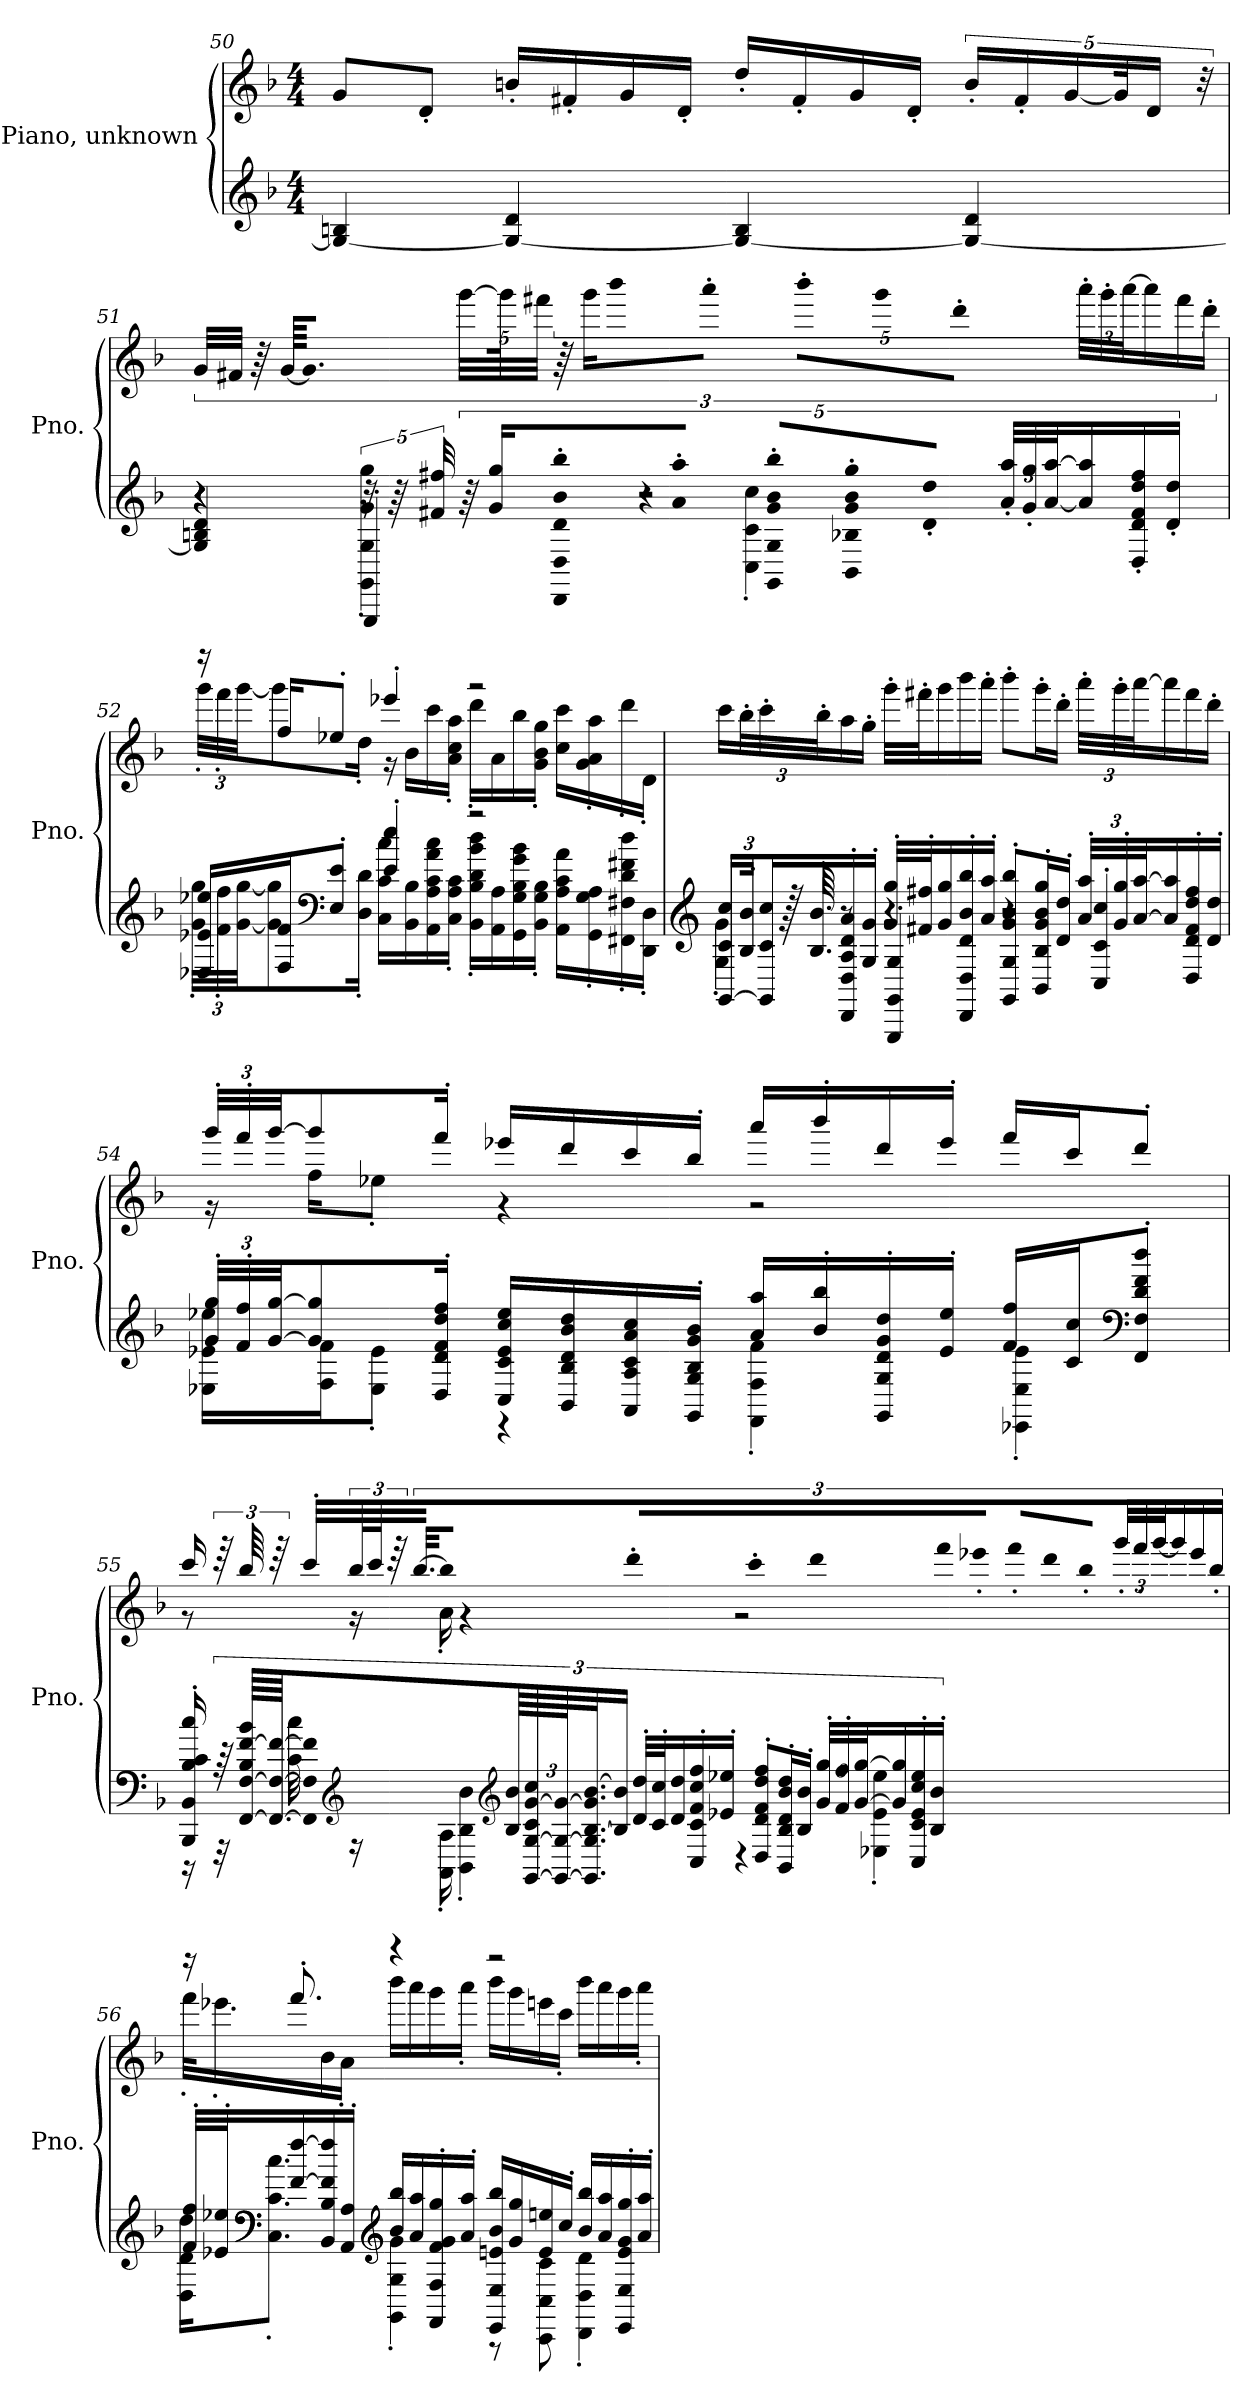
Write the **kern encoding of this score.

**kern	**kern
*part1	*part1
*staff2	*staff1
*I"Piano, unknown	*
*I'Pno.	*
*clefG2	*clefG2
*k[b-]	*k[b-]
*M4/4	*M4/4
=50	=50
4G/_ 4Bn/	8g/L
.	8d'/J
4G/_ 4d/	16bn'/LL
.	16f#X'/
.	16g/
.	16d'/JJ
4G/_ 4B/	16dd'/LL
.	16f#'/
.	16g/
.	16d'/JJ
4G/_ 4d/	20b'/LL
.	20f#'/
.	[20g/
.	40g/K]
.	20d/JJ
.	40r
!!LO:LB:g=z
=51	=51
*^	*
*	*^	*
4G/] 4Bn/ 4d/	4r	4r	48g/LLL
.	.	.	48f#X/JJJ
.	.	.	96r
.	.	.	[96g/KKKL
.	.	.	8.g/J]
40r	4GG\' 4G\' 4g\' 4gg\'	4GGG'/	[40ggg\LLL
80r	.	.	80ggg\K]
40f#X/ 40ff#X/	.	.	40fff#X\JJJ
80r	.	.	80r
20g/ 20gg/LL	.	.	20ggg\LL
16DD/' 16D/' 16d/' 16b-/' 16bb-/'	.	.	16bbb-\
16a/' 16aa/'JJ	.	.	16aaa'\JJ
8GG/' 8G/' 8g/' 8b-/' 8bb-/'L	4r	2r	8bbb-'\L
16BB-/' 16B-X/' 16g/' 16b-/' 16gg/'L	.	.	16ggg\L
16d/' 16dd/'JJ	.	.	16ddd'\JJ
*Xbrackettup	*	*	*Xbrackettup
48a/' 48aa/'LLL	4C\' 4c\' 4cc\'	.	48aaa'\LLL
48g/' 48gg/'	.	.	48ggg'\
[48a/ [48aa/J	.	.	[48aaa\J
16a/] 16aa/]	.	.	16aaa\]
16D/' 16d/' 16f#/' 16dd/' 16ff#/'	.	.	16fff#\
16d/' 16dd/'JJ	.	.	16ddd'\JJ
*	*v	*v	*
!!LO:LB:g=z
=52	=52	=52
*	*	*^
16E-X/ 16e-X/ 16ee-X/LL	48g\' 48gg\'LLL	16r	48ggg'\LLL
.	48f\' 48ff\'	.	48fff'\
.	[48g\ [48gg\JJ	.	[48ggg\JJ
16F/ 16f/J	8g\] 8gg\]	16ff/KL	8ggg\]
*clefF4	*	*	*
8E-/' 8e-/'J	.	8ee-X'/J	.
.	16D\' 16d\'Jk	.	16dd'\Jk
4e-/' 4ee-/'	16C\ 16c\ 16cc\LL	4eee-X'/	16r
.	16BB-\ 16B-\	.	16b-\LL
.	16AA\ 16A\ 16c\ 16a\ 16cc\	.	16ccc\
.	16C\' 16A\' 16c\'JJ	.	16a\' 16cc\' 16aa\'JJ
2r	16BB-\' 16B-\' 16d\' 16b-\' 16dd\'LL	2r	16ddd'\LL
.	16AA\ 16A\	.	16a\
.	16GG\ 16G\ 16B-\ 16g\ 16b-\	.	16bb-\
.	16BB-\' 16G\' 16B-\'JJ	.	16g\' 16b-\' 16gg\'JJ
.	16AA\ 16A\ 16c\ 16a\LL	.	16cc\ 16ccc\LL
.	16GG\' 16G\' 16A\'	.	16g\' 16a\' 16aa\'
.	16FF#X\' 16F#X\' 16d\' 16f#X\' 16dd\'	.	16ddd'\
.	16DD\' 16D\'JJ	.	16d'\JJ
*v	*v	*	*
*	*v	*v
!!LO:LB:g=z
=53	=53
*clefG2	*
*^	*
*	*^	*
[12GG/L	4G\' 4g\'	16c/ 16cc/LL	16ccc\LL
.	.	32B-/' 32b-/'JJk	48bb-'\L
24GG/] 24c/ 24cc/L	.	.	48ccc'\
.	.	128r	.
.	.	64.B-/' 64.b-/'	.
.	.	.	48bb-'\J
16DD/' 16D/' 16A/' 16d/' 16a/'	.	8r	16aa\
16G/' 16g/'JJ	.	.	16gg'\JJ
32g/' 32gg/'LLL	4r	4GGG/' 4GG/' 4G/'	32ggg'\LLL
32f#X/' 32ff#X/'J	.	.	32fff#X'\J
16g/ 16gg/	.	.	16ggg\
16DD/' 16D/' 16d/' 16b-/' 16bb-/'	.	.	16bbb-\
16a/' 16aa/'JJ	.	.	16aaa'\JJ
8GG/' 8G/' 8g/' 8b-/' 8bb-/'L	2r	4r	8bbb-'\L
16BB-/' 16B-/' 16g/' 16b-/' 16gg/'L	.	.	16ggg'\L
16d/' 16dd/'JJ	.	.	16ddd'\JJ
48a/' 48aa/'LLL	.	4C/' 4c/' 4cc/'	48aaa'\LLL
48g/' 48gg/'	.	.	48ggg'\
[48a/ [48aa/J	.	.	[48aaa\J
16a/] 16aa/]	.	.	16aaa\]
16D/' 16d/' 16f#/' 16dd/' 16ff#/'	.	.	16fff#\
16d/' 16dd/'JJ	.	.	16ddd'\JJ
*	*v	*v	*
!!LO:LB:g=z
=54	=54	=54
*	*	*^
48g/' 48gg/'LLL	16E-X\ 16e-X\ 16ee-X\LL	48ggg'/LLL	16r
48f/' 48ff/'	.	48fff'/	.
[48g/ [48gg/JJ	.	[48ggg/JJ	.
8g/] 8gg/]	16F\ 16f\J	8ggg/]	16ff\KL
.	8E-\' 8e-\'J	.	8ee-X'\J
16D/' 16d/' 16f/' 16dd/' 16ff/'Jk	.	16fff'/Jk	.
16C/ 16c/ 16e-/ 16cc/ 16ee-/LL	4r	16eee-X/LL	4r
16BB-/ 16B-/ 16d/ 16b-/ 16dd/	.	16ddd/	.
16AA/ 16A/ 16c/ 16a/ 16cc/	.	16ccc/	.
16GG/' 16G/' 16B-/' 16g/' 16b-/'JJ	.	16bb-'/JJ	.
16a/ 16aa/LL	4FF\' 4F\' 4f\'	16aaa/LL	2r
16b-/' 16bb-/'	.	16bbb-'/	.
16GG/' 16G/' 16d/' 16g/' 16dd/'	.	16ddd/	.
16e-/' 16ee-/'JJ	.	16eee-'/JJ	.
16f/ 16ff/LL	4EE-X\' 4E-\' 4e-\'	16fff/LL	.
16c/ 16cc/J	.	16ccc/J	.
*clefF4	*	*	*
8FF/' 8F/' 8d/' 8f/' 8dd/'J	.	8ddd'/J	.
!!LO:LB:g=z	!!
=55	=55	=55	=55
16BBB-/' 16BB-/' 16B-/' 16c/' 16cc/'	16r	16ccc/	8r
*brackettup	*	*brackettup	*
96r	32r	96r	.
[96FF/ [96F/ 96B-/ [96f/ 96b-/LLLL	.	96bb-/	.
96FF/_ 96F/_ 96f/_J	.	96r	.
32FF/] 32F/] 32f/]	32c\' 32cc\'	32ccc'/LLL	.
*clefG2	*	*	*
*Xbrackettup	*	*	*
96B-/ 96b-/L	16r	96bb-/L	16r
[96GG/ [96G/ 96c/ [96g/ 96cc/	.	96ccc/JJJJ	.
96GG/_ 96G/_ 96g/_J	.	96r	.
48.GG/] 48.G/] [48.B-/ 48.g/] [48.b-/J	.	[48.bb-/KLL	.
16B-/] 16b-/]JJ	16AA\' 16A\'	16bb-/JJ]	16a'\
32d/' 32dd/'LLL	4BB-\' 4B-\' 4b-\'	32ddd'/LLL	4r
32c/' 32cc/'J	.	32ccc'/J	.
16d/ 16dd/	.	16ddd/	.
16C/' 16c/' 16f/' 16cc/' 16ff/'	.	16fff/	.
16e-X/' 16ee-X/'JJ	.	16eee-X'/JJ	.
8D/' 8d/' 8f/' 8dd/' 8ff/'L	4r	8fff'/L	2r
16BB-/' 16B-/' 16d/' 16b-/' 16dd/'L	.	16ddd/L	.
16B-/' 16b-/'JJ	.	16bb-'/JJ	.
*	*	*Xbrackettup	*
48g/' 48gg/'LLL	4E-X\' 4e-\' 4ee-\'	48ggg'/LLL	.
48f/' 48ff/'	.	48fff'/	.
[48g/ [48gg/J	.	[48ggg/J	.
16g/] 16gg/]	.	16ggg/]	.
16C/' 16c/' 16e-/' 16cc/' 16ee-/'	.	16eee-/	.
16B-/' 16b-/'JJ	.	16bb-'/JJ	.
!!LO:PB:g=z	!!
=56	=56	=56	=56
32f/' 32ff/'LLL	16D\ 16d\ 16dd\KL	16r	32fff'\KLL
32e-X/' 32ee-X/'J	.	.	16.eee-X'\
*clefF4	*	*	*
[16f/ [16ff/	8.C\' 8.c\' 8.cc\'J	8.fff'/	.
16BB-/ 16B-/ 16f/] 16ff/]	.	.	16b-\
16AA/' 16A/'JJ	.	.	16a'\JJ
*clefG2	*	*	*
16b-/ 16bb-/LL	4GG\' 4G\' 4g\'	4r	16bbb-\LL
16a/ 16aa/	.	.	16aaa\
16FF/' 16F/' 16f/' 16g/' 16gg/'	.	.	16ggg\
16a/' 16aa/'JJ	.	.	16aaa'\JJ
16EE/ 16E/ 16en/ 16b-/ 16bb-/LL	8r	2r	16bbb-\LL
16g/ 16gg/	.	.	16ggg\
16e/ 16een/	8CC\ 8C\ 8c\	.	16eeen\
16cc'/JJ	.	.	16ccc'\JJ
16b-/ 16bb-/LL	4DD\' 4D\' 4d\'	.	16bbb-\LL
16a/ 16aa/	.	.	16aaa\
16EE/' 16E/' 16e/' 16g/' 16gg/'	.	.	16ggg\
16a/' 16aa/'JJ	.	.	16aaa'\JJ
*v	*v	*	*
*	*v	*v
=	=
*-	*-
